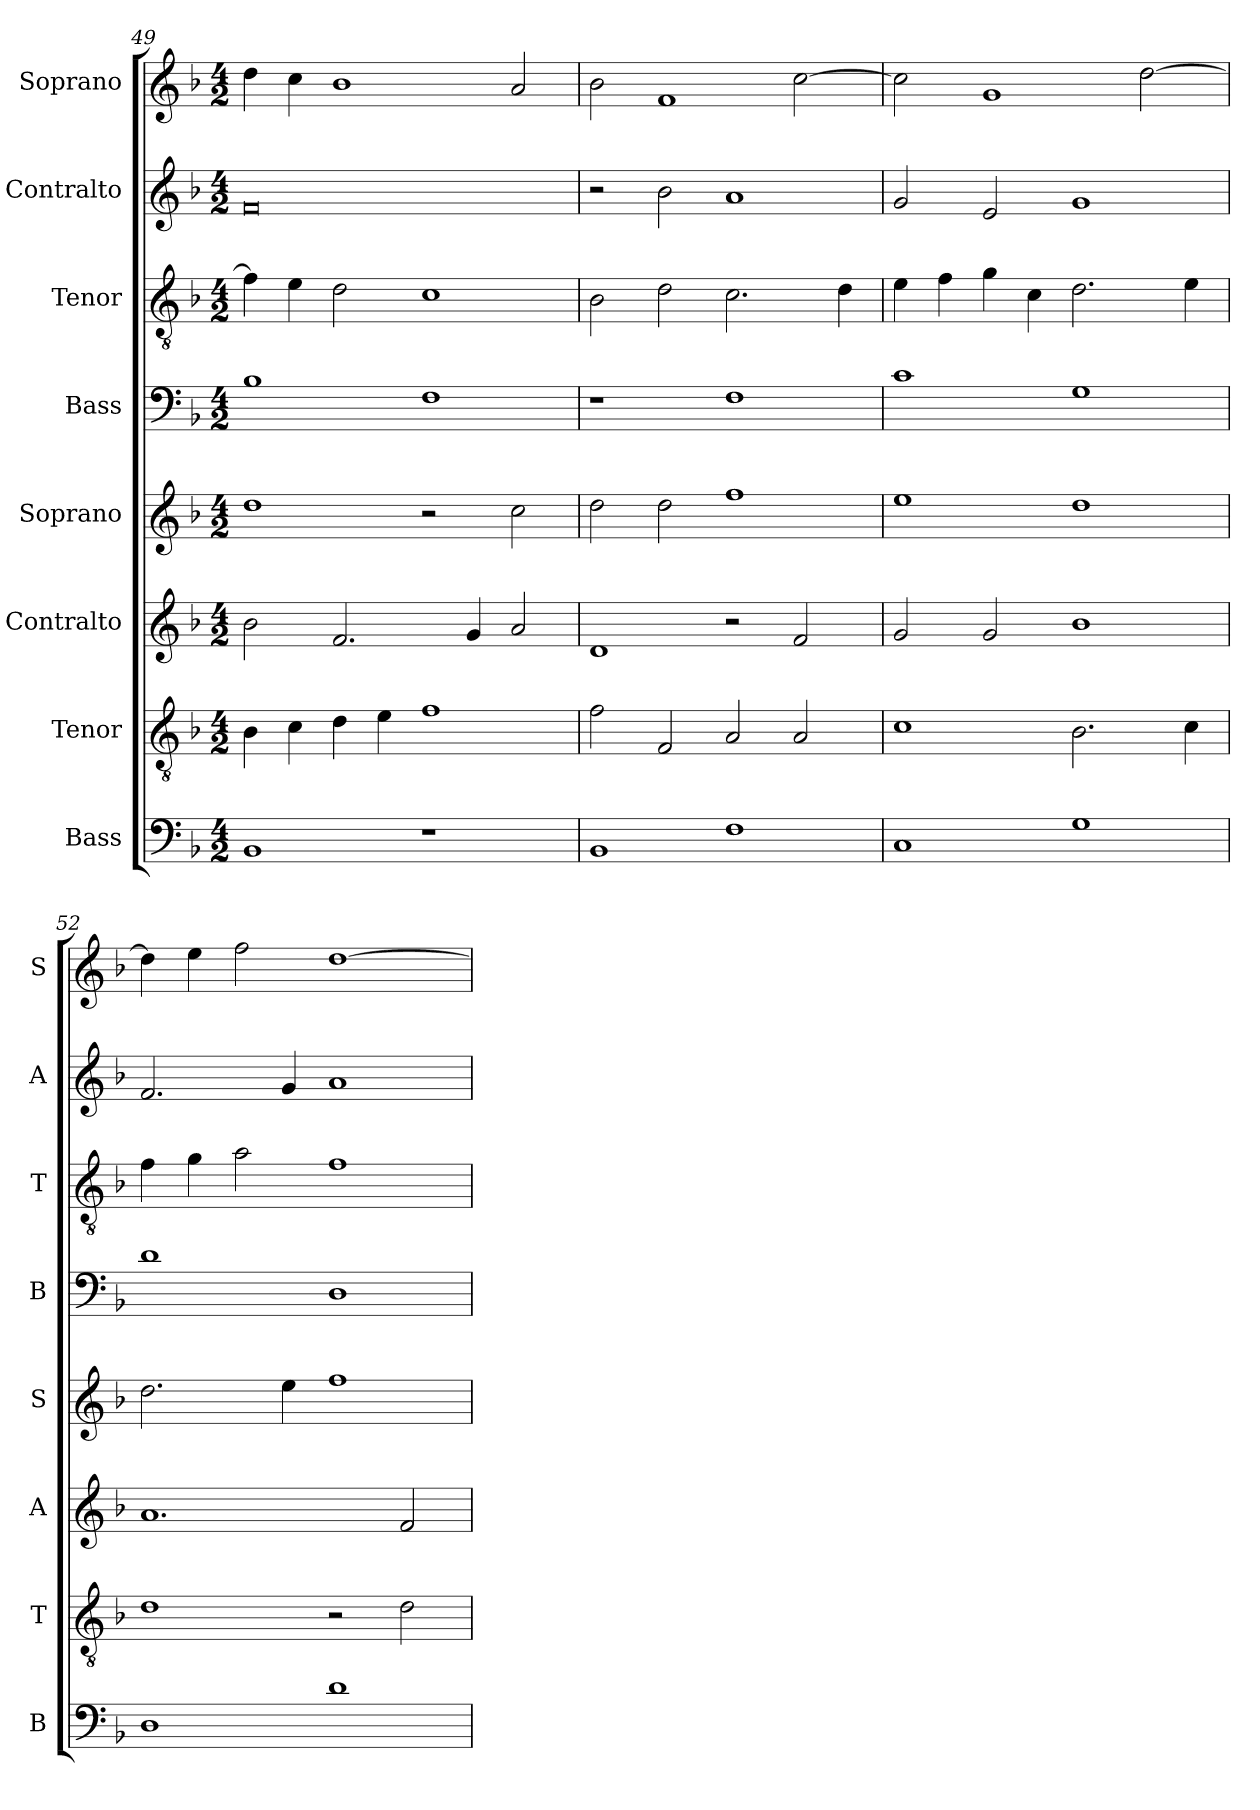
**kern	**kern	**kern	**kern	**kern	**kern	**kern	**kern
*part8	*part7	*part6	*part5	*part4	*part3	*part2	*part1
*staff8	*staff7	*staff6	*staff5	*staff4	*staff3	*staff2	*staff1
*I"Bass	*I"Tenor	*I"Contralto	*I"Soprano	*I"Bass	*I"Tenor	*I"Contralto	*I"Soprano
*I'B	*I'T	*I'A	*I'S	*I'B	*I'T	*I'A	*I'S
*clefF4	*clefGv2	*clefG2	*clefG2	*clefF4	*clefGv2	*clefG2	*clefG2
*k[b-]	*k[b-]	*k[b-]	*k[b-]	*k[b-]	*k[b-]	*k[b-]	*k[b-]
*G:dor	*G:dor	*G:dor	*G:dor	*G:dor	*G:dor	*G:dor	*G:dor
*M4/2	*M4/2	*M4/2	*M4/2	*M4/2	*M4/2	*M4/2	*M4/2
=49	=49	=49	=49	=49	=49	=49	=49
1BB-	4B-	2b-	1dd	1B-	4f]	0f	4dd
.	4c	.	.	.	4e	.	4cc
.	4d	2.f	.	.	2d	.	1b-
.	4e	.	.	.	.	.	.
1r	1f	.	2r	1F	1c	.	.
.	.	4g	.	.	.	.	.
.	.	2a	2cc	.	.	.	2a
=50	=50	=50	=50	=50	=50	=50	=50
1BB-	2f	1d	2dd	1r	2B-	2r	2b-
.	2F	.	2dd	.	2d	2b-	1f
1F	2A	2r	1ff	1F	2.c	1a	.
.	2A	2f	.	.	.	.	[2cc
.	.	.	.	.	4d	.	.
=51	=51	=51	=51	=51	=51	=51	=51
1C	1c	2g	1ee	1c	4e	2g	2cc]
.	.	.	.	.	4f	.	.
.	.	2g	.	.	4g	2e	1g
.	.	.	.	.	4c	.	.
1G	2.B-	1b-	1dd	1G	2.d	1g	.
.	.	.	.	.	.	.	[2dd
.	4c	.	.	.	4e	.	.
=52	=52	=52	=52	=52	=52	=52	=52
1D	1d	1.a	2.dd	1d	4f	2.f	4dd]
.	.	.	.	.	4g	.	4ee
.	.	.	.	.	2a	.	2ff
.	.	.	4ee	.	.	4g	.
1d	2r	.	1ff	1D	1f	1a	[1dd
.	2d	2f	.	.	.	.	.
=	=	=	=	=	=	=	=
*-	*-	*-	*-	*-	*-	*-	*-
